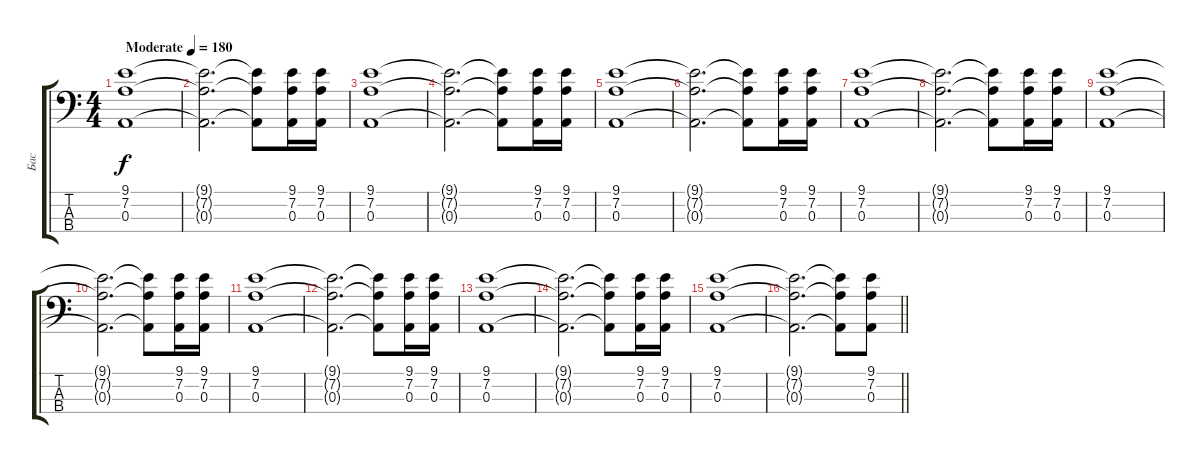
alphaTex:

\track ("Бас" "Бас") {instrument distortionguitar}
\staff {score tabs}
\tuning (G2 D2 A1 E1) {hide}
\ts (4 4)
\tempo (180 "Moderate")
\clef f4
\ks c
(9.1 7.2 0.3).1{dy f instrument distortionguitar} |
(9.1{t} 7.2{t} 0.3{t}).2{d} (9.1{t} 7.2{t} 0.3{t}).8 (9.1 7.2 0.3).16 (9.1 7.2 0.3).16 |
(9.1 7.2 0.3).1 |
(9.1{t} 7.2{t} 0.3{t}).2{d} (9.1{t} 7.2{t} 0.3{t}).8 (9.1 7.2 0.3).16 (9.1 7.2 0.3).16 |
(9.1 7.2 0.3).1 |
(9.1{t} 7.2{t} 0.3{t}).2{d} (9.1{t} 7.2{t} 0.3{t}).8 (9.1 7.2 0.3).16 (9.1 7.2 0.3).16 |
(9.1 7.2 0.3).1 |
(9.1{t} 7.2{t} 0.3{t}).2{d} (9.1{t} 7.2{t} 0.3{t}).8 (9.1 7.2 0.3).16 (9.1 7.2 0.3).16 |
(9.1 7.2 0.3).1 |
(9.1{t} 7.2{t} 0.3{t}).2{d} (9.1{t} 7.2{t} 0.3{t}).8 (9.1 7.2 0.3).16 (9.1 7.2 0.3).16 |
(9.1 7.2 0.3).1 |
(9.1{t} 7.2{t} 0.3{t}).2{d} (9.1{t} 7.2{t} 0.3{t}).8 (9.1 7.2 0.3).16 (9.1 7.2 0.3).16 |
(9.1 7.2 0.3).1 |
(9.1{t} 7.2{t} 0.3{t}).2{d} (9.1{t} 7.2{t} 0.3{t}).8 (9.1 7.2 0.3).16 (9.1 7.2 0.3).16 |
(9.1 7.2 0.3).1 |
\barLineRight lightlight
(9.1{t} 7.2{t} 0.3{t}).2{d} (9.1{t} 7.2{t} 0.3{t}).8 (9.1 7.2 0.3).8
